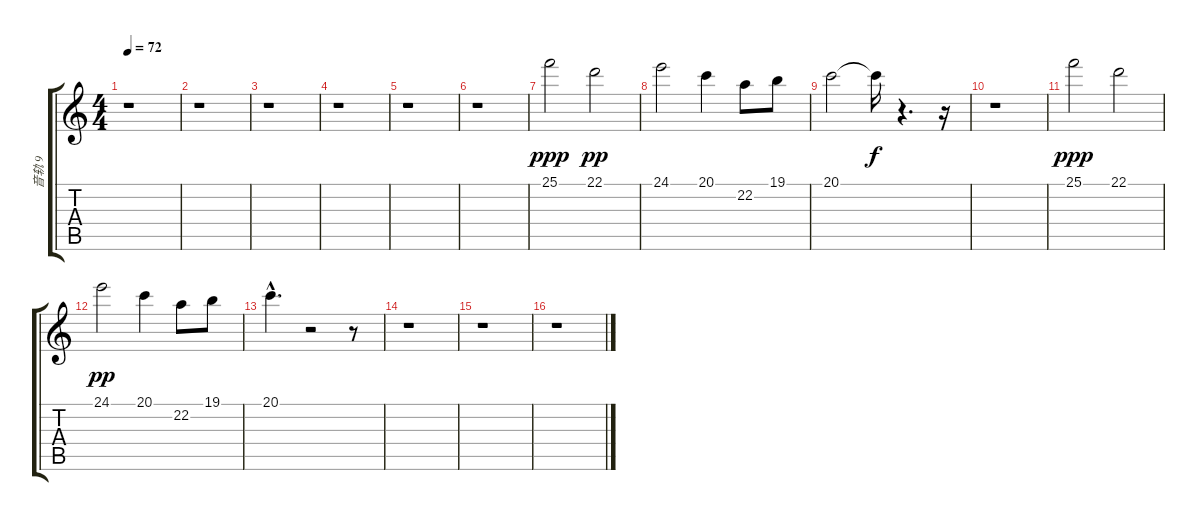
\track ("音轨 9" "音轨 9") {instrument whistle}
\staff {score tabs}
\tuning (E4 B3 G3 D3 A2 E2) {hide}
\ts (4 4)
\tempo 72
\clef g2
\ks c
r.1{dy ppp} |
r.1 |
r.1 |
r.1 |
r.1 |
r.1 |
25.1.2{volume 16 balance 8} 22.1.2{dy pp} |
24.1.2 20.1.4 22.2.8 19.1.8 |
20.1.2 20.1{t}.16{dy f} r.4{d} r.16 |
r.1 |
25.1.2{dy ppp} 22.1.2 |
24.1.2{dy pp} 20.1.4 22.2.8 19.1.8 |
20.1{hac}.4{d} r.2 r.8 |
r.1 |
r.1 |
r.1
